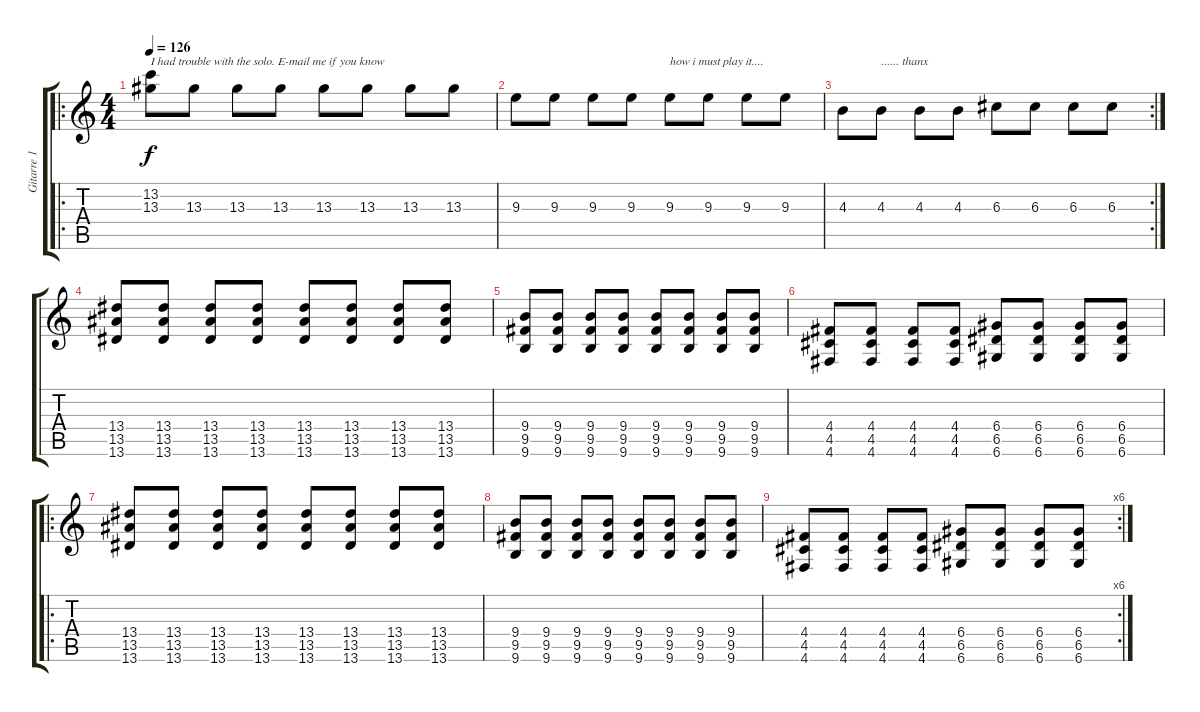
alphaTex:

\track ("Gitarre 1" "Gitarre 1") {instrument distortionguitar}
\staff {score tabs}
\tuning (E4 B3 G3 D3 A2 D2) {hide}
\ro
\ts (4 4)
\tempo 126
\clef g2
\ks c
(13.2 13.3).8{txt "I had trouble with the solo. E-mail me if you know" dy f} 13.3.8 13.3.8 13.3.8 13.3.8 13.3.8 13.3.8 13.3.8 |
9.3.8 9.3.8 9.3.8 9.3.8 9.3.8{txt "how i must play it...."} 9.3.8 9.3.8 9.3.8 |
\rc 2
4.3.8 4.3.8{txt "...... thanx"} 4.3.8 4.3.8 6.3.8 6.3.8 6.3.8 6.3.8 |
(13.4 13.5 13.6).8 (13.4 13.5 13.6).8 (13.4 13.5 13.6).8 (13.4 13.5 13.6).8 (13.4 13.5 13.6).8 (13.4 13.5 13.6).8 (13.4 13.5 13.6).8 (13.4 13.5 13.6).8 |
(9.4 9.5 9.6).8 (9.4 9.5 9.6).8 (9.4 9.5 9.6).8 (9.4 9.5 9.6).8 (9.4 9.5 9.6).8 (9.4 9.5 9.6).8 (9.4 9.5 9.6).8 (9.4 9.5 9.6).8 |
(4.4 4.5 4.6).8 (4.4 4.5 4.6).8 (4.4 4.5 4.6).8 (4.4 4.5 4.6).8 (6.4 6.5 6.6).8 (6.4 6.5 6.6).8 (6.4 6.5 6.6).8 (6.4 6.5 6.6).8 |
\ro
(13.4 13.5 13.6).8 (13.4 13.5 13.6).8 (13.4 13.5 13.6).8 (13.4 13.5 13.6).8 (13.4 13.5 13.6).8 (13.4 13.5 13.6).8 (13.4 13.5 13.6).8 (13.4 13.5 13.6).8 |
(9.4 9.5 9.6).8 (9.4 9.5 9.6).8 (9.4 9.5 9.6).8 (9.4 9.5 9.6).8 (9.4 9.5 9.6).8 (9.4 9.5 9.6).8 (9.4 9.5 9.6).8 (9.4 9.5 9.6).8 |
\rc 6
(4.4 4.5 4.6).8 (4.4 4.5 4.6).8 (4.4 4.5 4.6).8 (4.4 4.5 4.6).8 (6.4 6.5 6.6).8 (6.4 6.5 6.6).8 (6.4 6.5 6.6).8 (6.4 6.5 6.6).8
